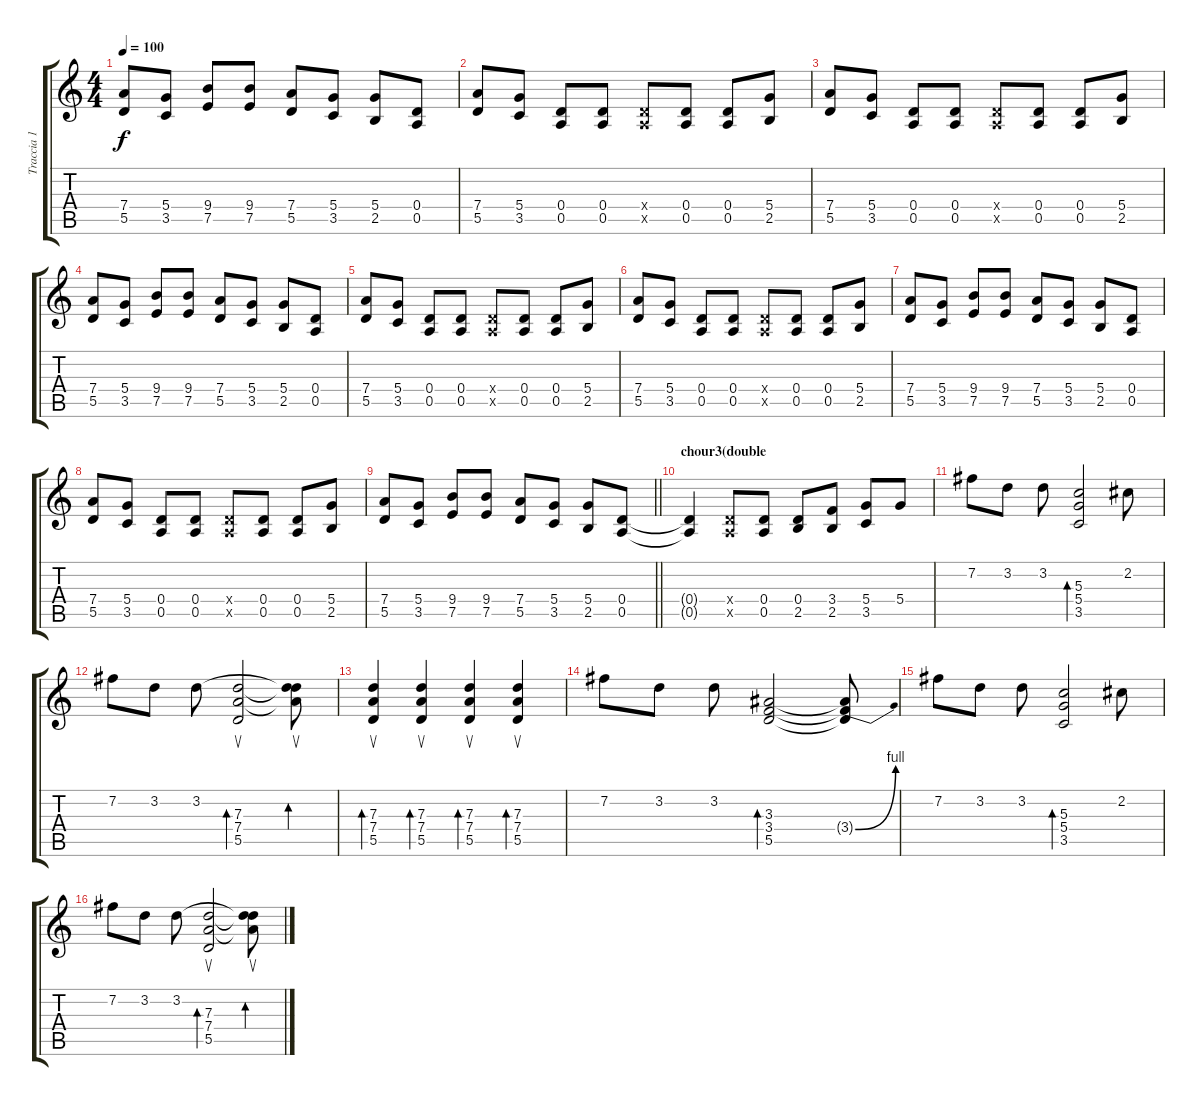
\track ("Traccia 1" "Traccia 1") {instrument distortionguitar}
\staff {score tabs}
\tuning (E4 B3 G3 D3 A2 E2) {hide}
\ts (4 4)
\tempo 100
\clef g2
\ks c
(7.4 5.5).8{dy f} (5.4 3.5).8 (9.4 7.5).8 (9.4 7.5).8 (7.4 5.5).8 (5.4 3.5).8 (5.4 2.5).8 (0.4 0.5).8 |
(7.4 5.5).8 (5.4 3.5).8 (0.4 0.5).8 (0.4 0.5).8 (0.4{x} 0.5{x}).8 (0.4 0.5).8 (0.4 0.5).8 (5.4 2.5).8 |
(7.4 5.5).8 (5.4 3.5).8 (0.4 0.5).8 (0.4 0.5).8 (0.4{x} 0.5{x}).8 (0.4 0.5).8 (0.4 0.5).8 (5.4 2.5).8 |
(7.4 5.5).8 (5.4 3.5).8 (9.4 7.5).8 (9.4 7.5).8 (7.4 5.5).8 (5.4 3.5).8 (5.4 2.5).8 (0.4 0.5).8 |
(7.4 5.5).8 (5.4 3.5).8 (0.4 0.5).8 (0.4 0.5).8 (0.4{x} 0.5{x}).8 (0.4 0.5).8 (0.4 0.5).8 (5.4 2.5).8 |
(7.4 5.5).8 (5.4 3.5).8 (0.4 0.5).8 (0.4 0.5).8 (0.4{x} 0.5{x}).8 (0.4 0.5).8 (0.4 0.5).8 (5.4 2.5).8 |
(7.4 5.5).8 (5.4 3.5).8 (9.4 7.5).8 (9.4 7.5).8 (7.4 5.5).8 (5.4 3.5).8 (5.4 2.5).8 (0.4 0.5).8 |
(7.4 5.5).8 (5.4 3.5).8 (0.4 0.5).8 (0.4 0.5).8 (0.4{x} 0.5{x}).8 (0.4 0.5).8 (0.4 0.5).8 (5.4 2.5).8 |
\barLineRight lightlight
(7.4 5.5).8 (5.4 3.5).8 (9.4 7.5).8 (9.4 7.5).8 (7.4 5.5).8 (5.4 3.5).8 (5.4 2.5).8 (0.4 0.5).8 |
\section ("" "chour3(double")
(0.4{t} 0.5{t}).4 (0.4{x} 0.5{x}).8 (0.4 0.5).8 (0.4 2.5).8 (3.4 2.5).8 (5.4 3.5).8 5.4.8 |
7.2.8 3.2.8 3.2.8 (5.3 5.4 3.5).2{bd 120} 2.2.8 |
7.2.8 3.2.8 3.2.8 (7.3 7.4 5.5).2{su bd 60} (3.2{t} 7.3{t} 7.4{t}).8{su bd 60} |
(7.3 7.4 5.5).4{su bd 60} (7.3 7.4 5.5).4{su bd 60} (7.3 7.4 5.5).4{su bd 60} (7.3 7.4 5.5).4{su bd 60} |
7.2.8 3.2.8 3.2.8 (3.3 3.4 5.5).2{bd 120} (3.3{t} 3.4{be (bend 0 0 60 4) t} 5.5{t}).8 |
7.2.8 3.2.8 3.2.8 (5.3 5.4 3.5).2{bd 120} 2.2.8 |
7.2.8 3.2.8 3.2.8 (7.3 7.4 5.5).2{su bd 60} (3.2{t} 7.3{t} 7.4{t}).8{su bd 60}
